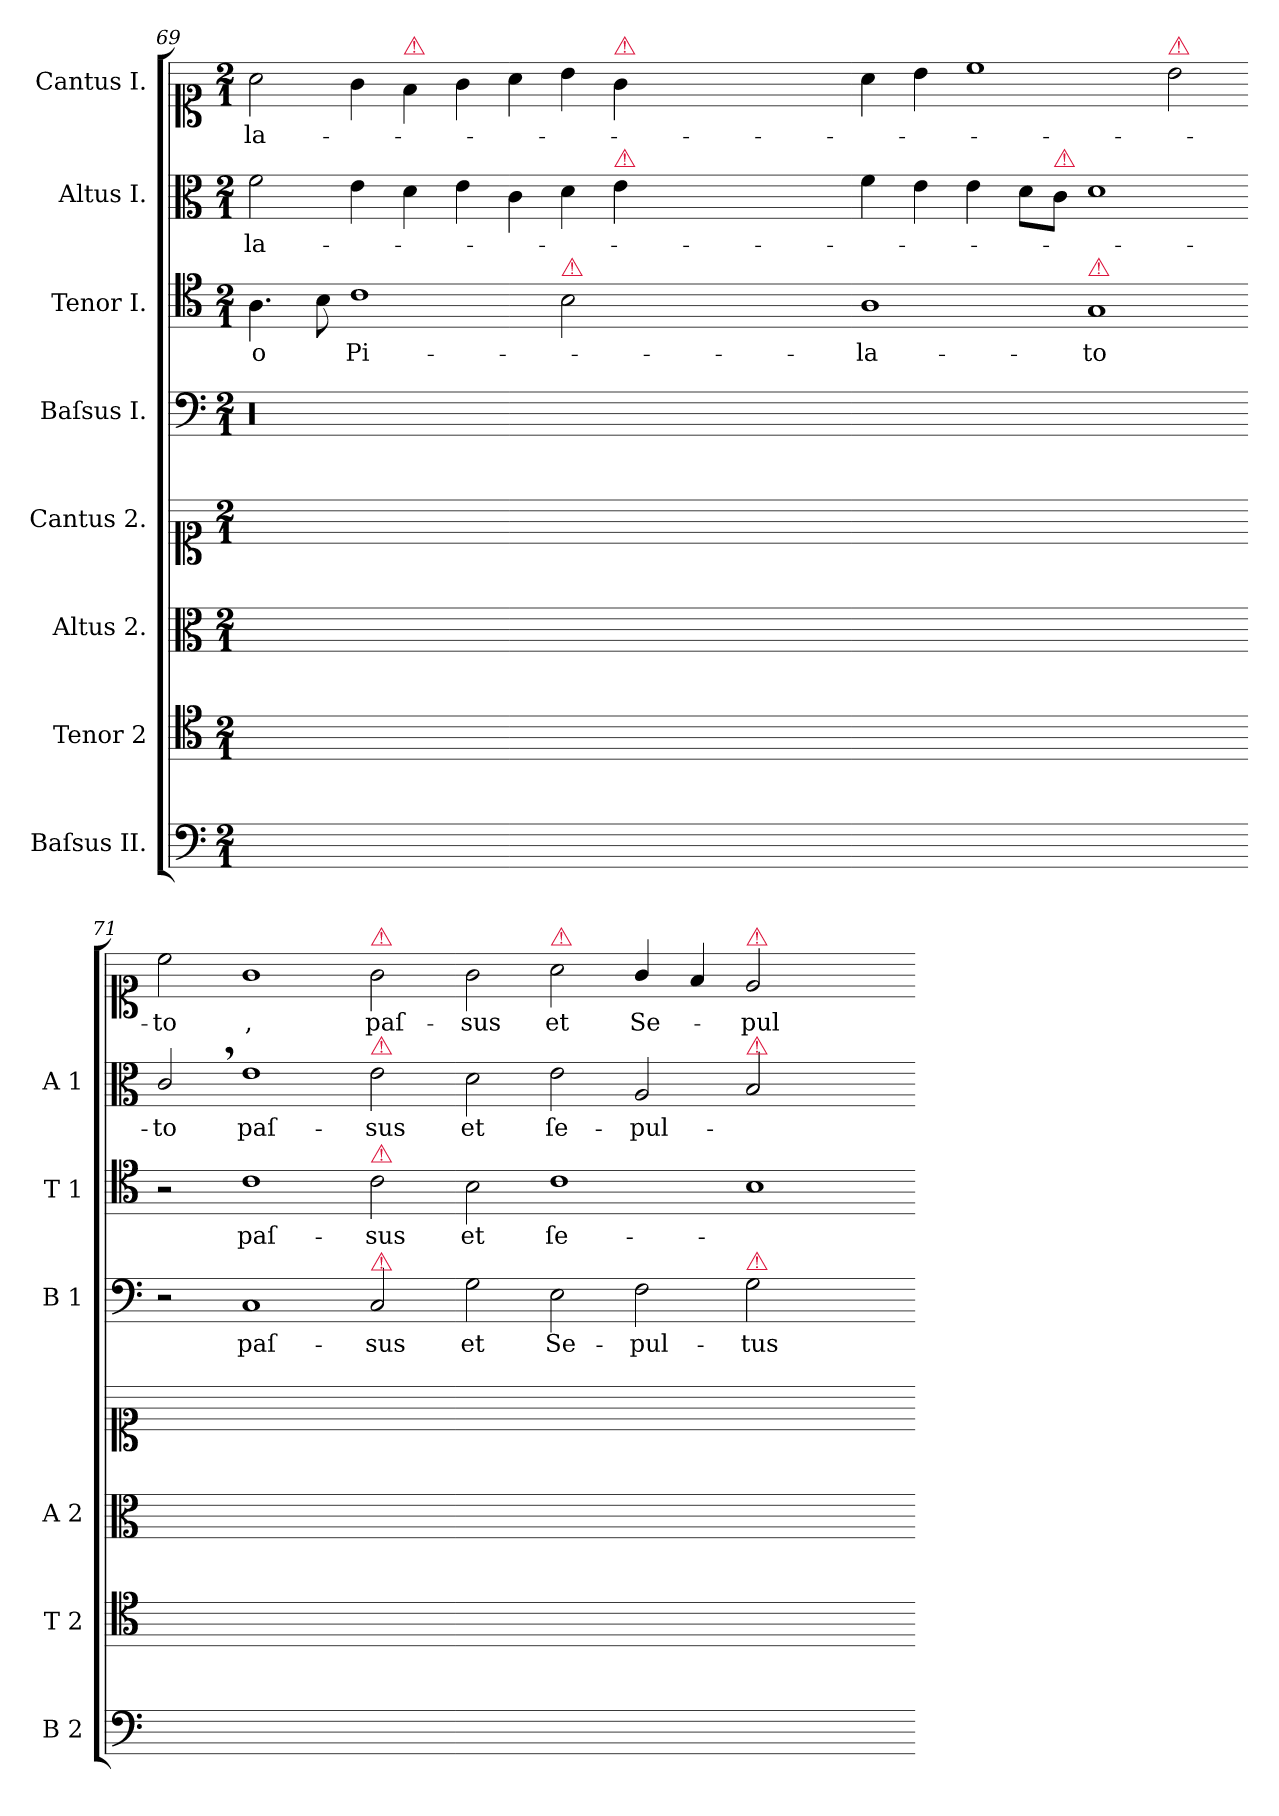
**kern	**kern	**kern	**kern	**kern	**text	**kern	**text	**kern	**text	**kern	**text
*part8	*part7	*part6	*part5	*part4	*part4	*part3	*part3	*part2	*part2	*part1	*part1
*staff8	*staff7	*staff6	*staff5	*staff4	*staff4	*staff3	*staff3	*staff2	*staff2	*staff1	*staff1
*I"Baſsus II.	*I"Tenor 2	*I"Altus 2.	*I"Cantus 2.	*I"Baſsus I.	*	*I"Tenor I.	*	*I"Altus I.	*	*I"Cantus I.	*
*I'B 2	*I'T 2	*I'A 2	*	*I'B 1	*	*I'T 1	*	*I'A 1	*	*	*
*clefF4	*clefC4	*clefC3	*clefC1	*clefF4	*	*clefC4	*	*clefC3	*	*clefC1	*
*k[]	*k[]	*k[]	*k[]	*k[]	*	*k[]	*	*k[]	*	*k[]	*
*a:	*a:	*a:	*a:	*a:	*	*a:	*	*a:	*	*a:	*
*M2/1	*M2/1	*M2/1	*M2/1	*M2/1	*	*M2/1	*	*M2/1	*	*M2/1	*
=69	=69	=69	=69	=69	=69	=69	=69	=69	=69	=69	=69
0ryy	0ryy	0ryy	0ryy	00r	.	4.A\	-o	2f\	-la-	2a\	-la-
.	.	.	.	.	.	8B\	.	.	.	.	.
.	.	.	.	.	.	1c	Pi-	4e\	.	4g\	.
!	!	!	!	!	!	!	!	!	!	!LO:TX:a:color=crimson:t=⚠	!
.	.	.	.	.	.	.	.	4d\	.	4f\	.
.	.	.	.	.	.	.	.	4e\	.	4g\	.
.	.	.	.	.	.	.	.	4c\	.	4a\	.
!	!	!	!	!	!	!LO:TX:a:color=crimson:t=⚠	!	!	!	!	!
.	.	.	.	.	.	2B\	.	4d\	.	4b\	.
!	!	!	!	!	!	!	!	!	!	!LO:TX:a:color=crimson:t=⚠	!
!	!	!	!	!	!	!	!	!LO:TX:a:color=crimson:t=⚠	!	!	!
.	.	.	.	.	.	.	.	4e\	.	4g\	.
0ryy	0ryy	0ryy	0ryy	.	.	0ryy	.	0ryy	.	0ryy	.
=70-	=70-	=70-	=70-	=70-	=70-	=70-	=70-	=70-	=70-	=70-	=70-
0ryy	0ryy	0ryy	0ryy	0ryy	.	1A	-la-	4f\	.	4a\	.
.	.	.	.	.	.	.	.	4e\	.	4b\	.
.	.	.	.	.	.	.	.	4e\	.	1cc	.
.	.	.	.	.	.	.	.	8d\L	.	.	.
!	!	!	!	!	!	!	!	!LO:TX:a:color=crimson:t=⚠	!	!	!
.	.	.	.	.	.	.	.	8c\J	.	.	.
!	!	!	!	!	!	!LO:TX:a:color=crimson:t=⚠	!	!	!	!	!
.	.	.	.	.	.	1G	-to	1d	.	.	.
!	!	!	!	!	!	!	!	!	!	!LO:TX:a:color=crimson:t=⚠	!
.	.	.	.	.	.	.	.	.	.	2b\	.
=71-	=71-	=71-	=71-	=71-	=71-	=71-	=71-	=71-	=71-	=71-	=71-
0ryy	0ryy	0ryy	0ryy	2r	.	2r	.	2c,</	-to	2cc\	-to
.	.	.	.	1C	paſ-	1c	paſ-	1e	paſ-	1g	,
!	!	!	!	!	!	!	!	!	!	!LO:TX:a:color=crimson:t=⚠	!
!	!	!	!	!	!	!	!	!LO:TX:a:color=crimson:t=⚠	!	!	!
!	!	!	!	!	!	!LO:TX:a:color=crimson:t=⚠	!	!	!	!	!
!	!	!	!	!LO:TX:a:color=crimson:t=⚠	!	!	!	!	!	!	!
.	.	.	.	2C/	-sus	2c\	-sus	2e\	-sus	2g\	paſ-
=72-	=72-	=72-	=72-	=72-	=72-	=72-	=72-	=72-	=72-	=72-	=72-
0ryy	0ryy	0ryy	0ryy	2G\	et	2B\	et	2d\	et	2g\	-sus
!	!	!	!	!	!	!	!	!	!	!LO:TX:a:color=crimson:t=⚠	!
.	.	.	.	2E\	Se-	1c	ſe-	2e\	ſe-	2a\	et
.	.	.	.	2F\	-pul-	.	.	2A/	-pul-	4g/	Se-
.	.	.	.	.	.	.	.	.	.	4f/	.
!	!	!	!	!	!	!	!	!	!	!LO:TX:a:color=crimson:t=⚠	!
!	!	!	!	!	!	!	!	!LO:TX:a:color=crimson:t=⚠	!	!	!
!	!	!	!	!LO:TX:a:color=crimson:t=⚠	!	!	!	!	!	!	!
.	.	.	.	2G\	-tus	1B\	.	2B/	.	2e/	-pul-
2ryy	2ryy	2ryy	2ryy	2ryy	.	.	.	2ryy	.	2ryy	.
=-	=-	=-	=-	=-	=-	=-	=-	=-	=-	=-	=-
*-	*-	*-	*-	*-	*-	*-	*-	*-	*-	*-	*-
